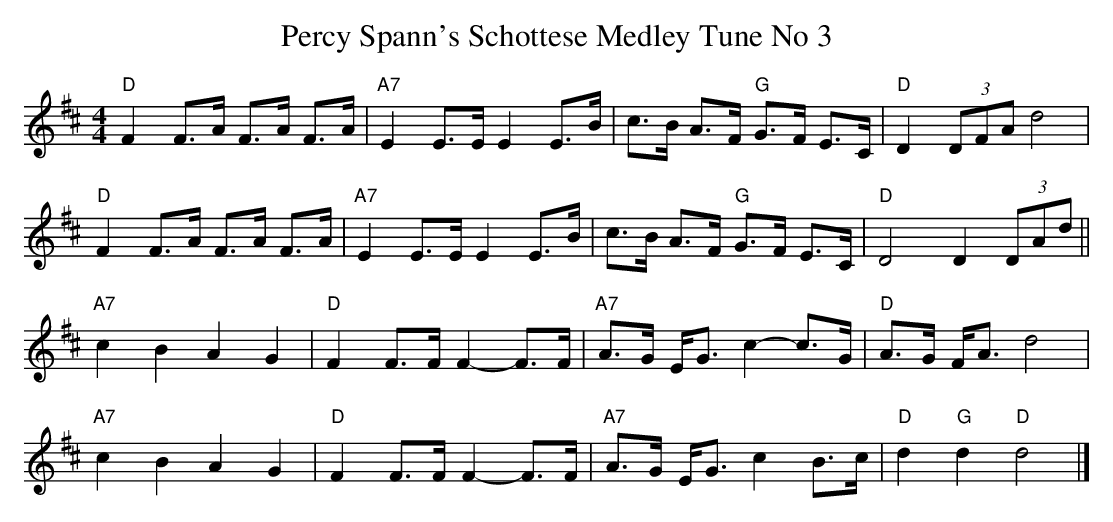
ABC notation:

X:1
T:Percy Spann's Schottese Medley Tune No 3
L:1/8
M:4/4
K:D
"D" F2 F>A F>A F>A |"A7" E2 E>E E2 E>B | c>B A>F"G" G>F E>C |"D" D2 (3DFA d4 |
"D" F2 F>A F>A F>A |"A7" E2 E>E E2 E>B | c>B A>F"G" G>F E>C |"D" D4 D2 (3DAd ||
"A7" c2 B2 A2 G2 |"D" F2 F>F F2- F>F |"A7" A>G E<G c2- c>G |"D" A>G F<A d4 |
"A7" c2 B2 A2 G2 |"D" F2 F>F F2- F>F |"A7" A>G E<G c2 B>c |"D" d2"G" d2"D" d4 |]
